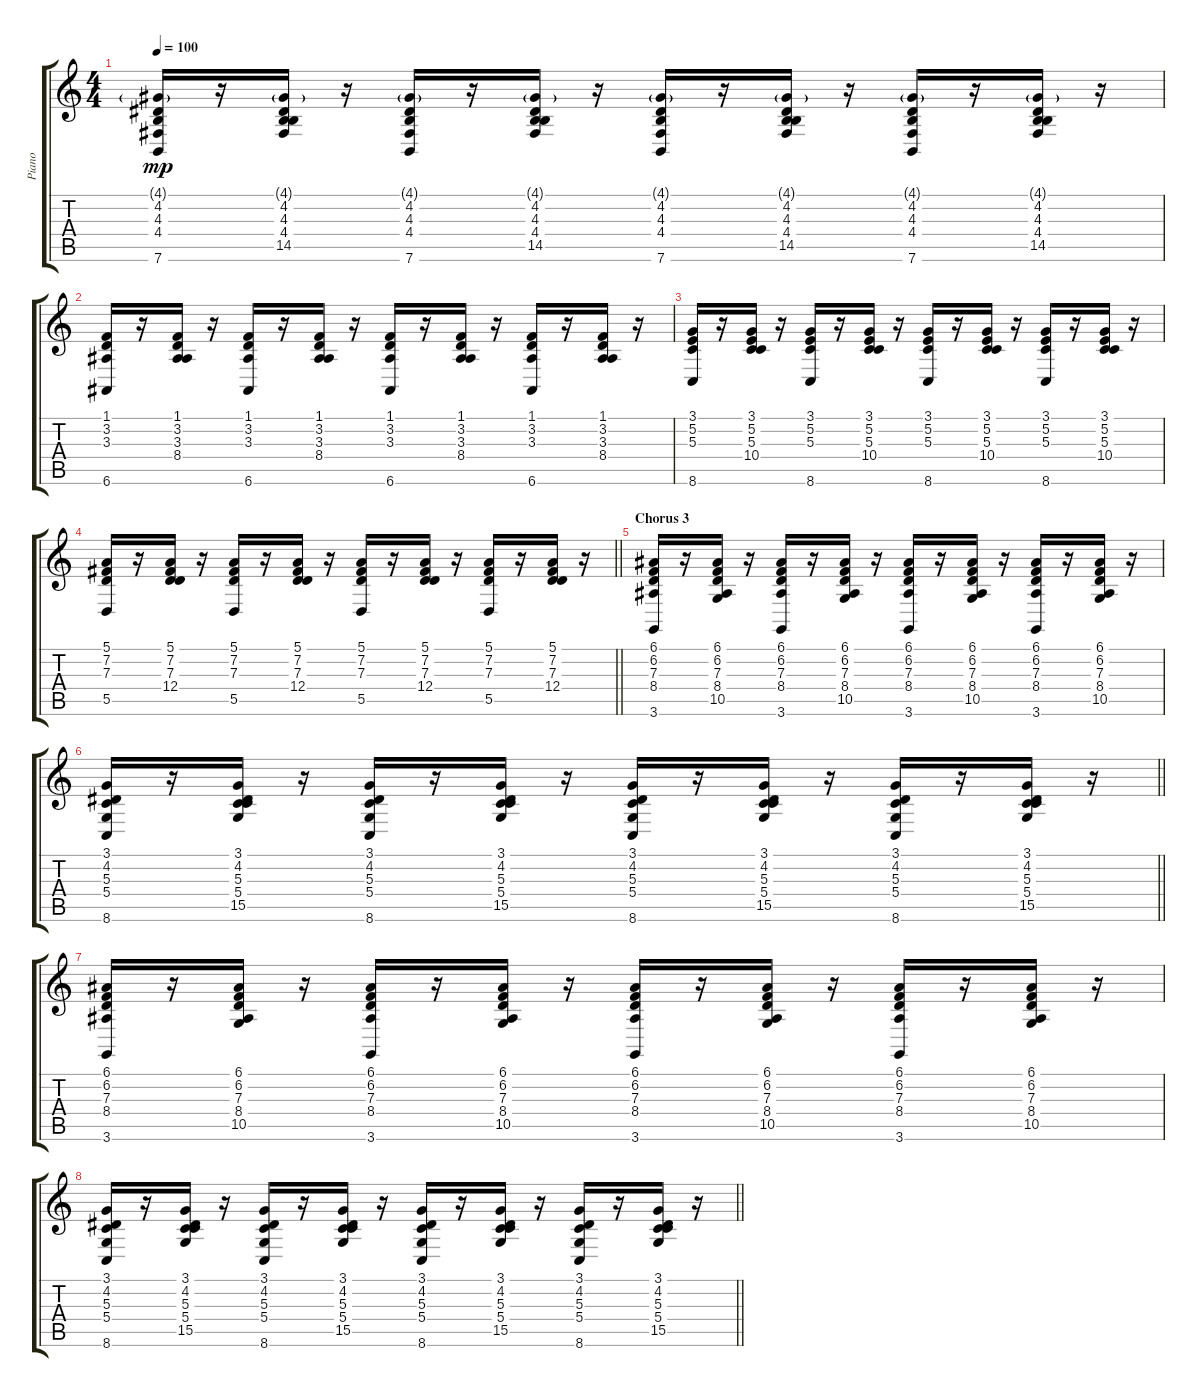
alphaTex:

\track ("Piano" "Piano") {instrument acousticgrandpiano}
\staff {score tabs}
\tuning (E4 B3 G3 D3 A2 E2) {hide}
\ts (4 4)
\tempo 100
\clef g2
\ks c
(4.1{g} 4.2 4.3 4.4 7.6).16{dy mp} r.16 (4.1{g} 4.2 4.3 4.4 14.5).16 r.16 (4.1{g} 4.2 4.3 4.4 7.6).16 r.16 (4.1{g} 4.2 4.3 4.4 14.5).16 r.16 (4.1{g} 4.2 4.3 4.4 7.6).16 r.16 (4.1{g} 4.2 4.3 4.4 14.5).16 r.16 (4.1{g} 4.2 4.3 4.4 7.6).16 r.16 (4.1{g} 4.2 4.3 4.4 14.5).16 r.16 |
(1.1 3.2 3.3 6.6).16 r.16 (1.1 3.2 3.3 8.4).16 r.16 (1.1 3.2 3.3 6.6).16 r.16 (1.1 3.2 3.3 8.4).16 r.16 (1.1 3.2 3.3 6.6).16 r.16 (1.1 3.2 3.3 8.4).16 r.16 (1.1 3.2 3.3 6.6).16 r.16 (1.1 3.2 3.3 8.4).16 r.16 |
(3.1 5.2 5.3 8.6).16 r.16 (3.1 5.2 5.3 10.4).16 r.16 (3.1 5.2 5.3 8.6).16 r.16 (3.1 5.2 5.3 10.4).16 r.16 (3.1 5.2 5.3 8.6).16 r.16 (3.1 5.2 5.3 10.4).16 r.16 (3.1 5.2 5.3 8.6).16 r.16 (3.1 5.2 5.3 10.4).16 r.16 |
\barLineRight lightlight
(5.1 7.2 7.3 5.5).16 r.16 (5.1 7.2 7.3 12.4).16 r.16 (5.1 7.2 7.3 5.5).16 r.16 (5.1 7.2 7.3 12.4).16 r.16 (5.1 7.2 7.3 5.5).16 r.16 (5.1 7.2 7.3 12.4).16 r.16 (5.1 7.2 7.3 5.5).16 r.16 (5.1 7.2 7.3 12.4).16 r.16 |
\section ("" "Chorus 3")
(6.1 6.2 7.3 8.4 3.6).16 r.16 (6.1 6.2 7.3 8.4 10.5).16 r.16 (6.1 6.2 7.3 8.4 3.6).16 r.16 (6.1 6.2 7.3 8.4 10.5).16 r.16 (6.1 6.2 7.3 8.4 3.6).16 r.16 (6.1 6.2 7.3 8.4 10.5).16 r.16 (6.1 6.2 7.3 8.4 3.6).16 r.16 (6.1 6.2 7.3 8.4 10.5).16 r.16 |
\barLineRight lightlight
(3.1 4.2 5.3 5.4 8.6).16 r.16 (3.1 4.2 5.3 5.4 15.5).16 r.16 (3.1 4.2 5.3 5.4 8.6).16 r.16 (3.1 4.2 5.3 5.4 15.5).16 r.16 (3.1 4.2 5.3 5.4 8.6).16 r.16 (3.1 4.2 5.3 5.4 15.5).16 r.16 (3.1 4.2 5.3 5.4 8.6).16 r.16 (3.1 4.2 5.3 5.4 15.5).16 r.16 |
(6.1 6.2 7.3 8.4 3.6).16 r.16 (6.1 6.2 7.3 8.4 10.5).16 r.16 (6.1 6.2 7.3 8.4 3.6).16 r.16 (6.1 6.2 7.3 8.4 10.5).16 r.16 (6.1 6.2 7.3 8.4 3.6).16 r.16 (6.1 6.2 7.3 8.4 10.5).16 r.16 (6.1 6.2 7.3 8.4 3.6).16 r.16 (6.1 6.2 7.3 8.4 10.5).16 r.16 |
\barLineRight lightlight
(3.1 4.2 5.3 5.4 8.6).16 r.16 (3.1 4.2 5.3 5.4 15.5).16 r.16 (3.1 4.2 5.3 5.4 8.6).16 r.16 (3.1 4.2 5.3 5.4 15.5).16 r.16 (3.1 4.2 5.3 5.4 8.6).16 r.16 (3.1 4.2 5.3 5.4 15.5).16 r.16 (3.1 4.2 5.3 5.4 8.6).16 r.16 (3.1 4.2 5.3 5.4 15.5).16 r.16
